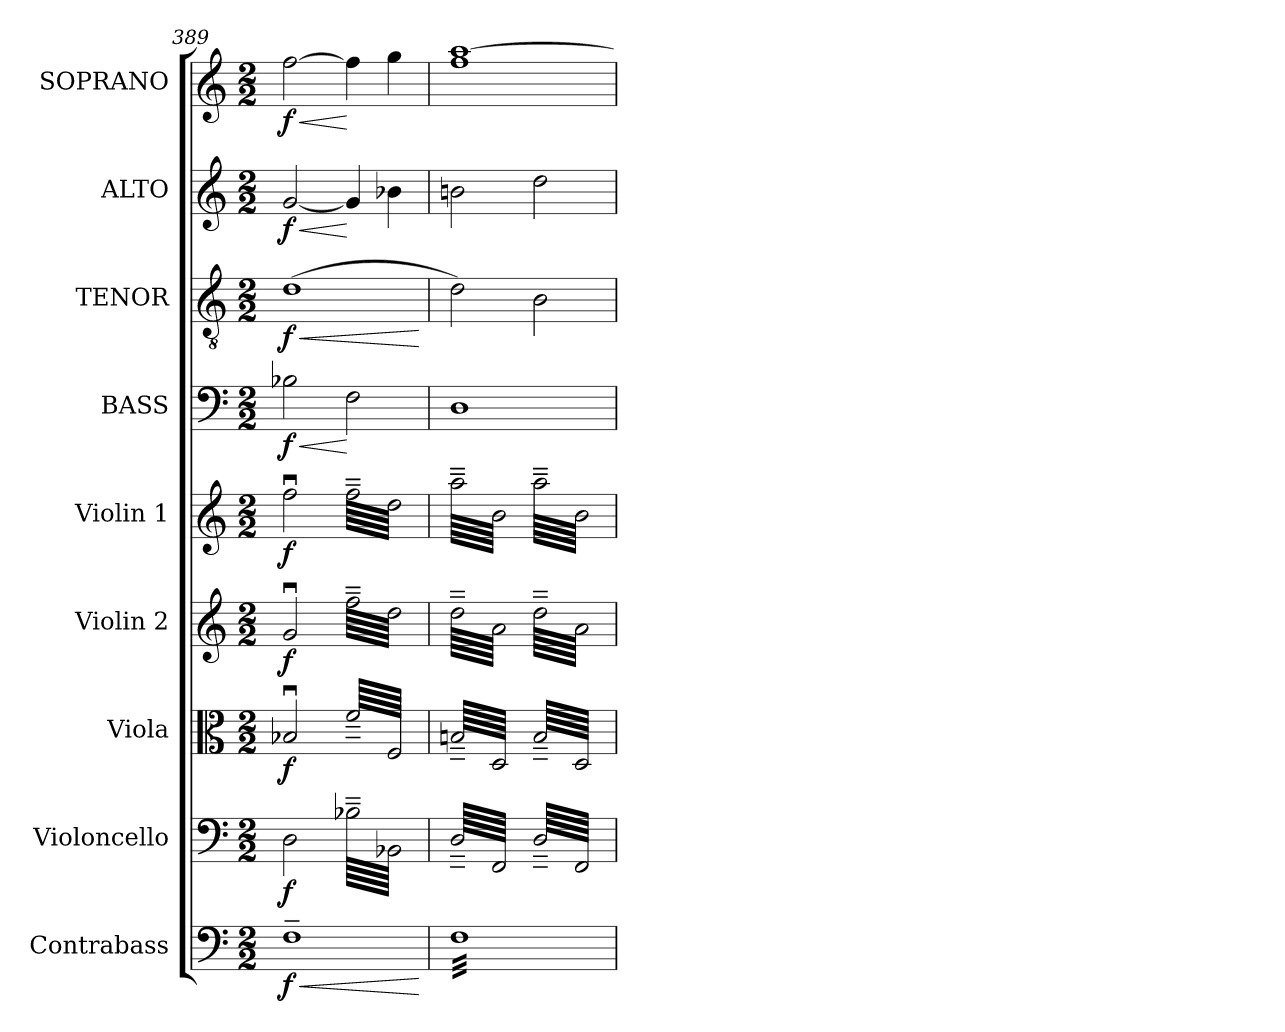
**kern	**dynam	**kern	**dynam	**kern	**dynam	**kern	**dynam	**kern	**dynam	**kern	**dynam	**kern	**dynam	**kern	**dynam	**kern	**dynam
*part9	*part9	*part8	*part8	*part7	*part7	*part6	*part6	*part5	*part5	*part4	*part4	*part3	*part3	*part2	*part2	*part1	*part1
*staff9	*staff9	*staff8	*staff8	*staff7	*staff7	*staff6	*staff6	*staff5	*staff5	*staff4	*staff4	*staff3	*staff3	*staff2	*staff2	*staff1	*staff1
*I"Contrabass	*	*I"Violoncello	*	*I"Viola	*	*I"Violin 2	*	*I"Violin 1	*	*I"BASS	*	*I"TENOR	*	*I"ALTO	*	*I"SOPRANO	*
*I'Cb.	*	*I'Vc.	*	*I'Vla.	*	*I'Vln. 2	*	*I'Vln. 1	*	*I'B.	*	*I'T.	*	*I'A.	*	*I'S.	*
*clefF4	*	*clefF4	*	*clefC3	*	*clefG2	*	*clefG2	*	*clefF4	*	*clefGv2	*	*clefG2	*	*clefG2	*
*ITrd7c12	*	*	*	*	*	*	*	*	*	*	*	*ITrd7c12	*	*	*	*	*
*k[]	*	*k[]	*	*k[]	*	*k[]	*	*k[]	*	*k[]	*	*k[]	*	*k[]	*	*k[]	*
*C:	*	*C:	*	*C:	*	*C:	*	*C:	*	*C:	*	*C:	*	*C:	*	*C:	*
*M2/2	*	*M2/2	*	*M2/2	*	*M2/2	*	*M2/2	*	*M2/2	*	*M2/2	*	*M2/2	*	*M2/2	*
=389	=389	=389	=389	=389	=389	=389	=389	=389	=389	=389	=389	=389	=389	=389	=389	=389	=389
!	!LO:HP:b	!	!	!	!	!	!	!	!	!	!LO:HP:b	!	!LO:HP:b	!	!LO:HP:b	!	!LO:HP:b
*	*	*	*	*^	*	*	*	*	*	*	*	*	*	*	*	*	*
1FF~i	< f	2Di\	f	2B-Xui/	2ryy	f	2gui/	f	2ffui\	f	2B-Xi\	< f	(1Di	< f	[<2gi/	< f	[>2ffi\	< f
*	*	*tremolo	*	*	*	*	*	*	*	*	*	*	*	*	*	*	*	*
*	*	*	*	*tremolo	*	*	*	*	*	*	*	*	*	*	*	*	*	*
*	*	*	*	*	*	*	*tremolo	*	*	*	*	*	*	*	*	*	*	*
*	*	*	*	*	*	*	*	*	*tremolo	*	*	*	*	*	*	*	*	*
.	.	(64B-X~i\LLLL	.	(64f~i/LLLL	2ryy	.	(64ff~i\LLLL	.	(64ff~i\LLLL	.	2Fi\	[	.	.	4gi/]	[	4ffi\]	[
.	.	64BB-Xi\)	.	64Fi/)	.	.	64ddi\)	.	64ddi\)	.	.	.	.	.	.	.	.	.
.	.	64B-X~i\	.	64f~i/	.	.	64ff~i\	.	64ff~i\	.	.	.	.	.	.	.	.	.
.	.	64BB-Xi\)	.	64Fi/)	.	.	64ddi\)	.	64ddi\)	.	.	.	.	.	.	.	.	.
.	.	64B-X~i\	.	64f~i/	.	.	64ff~i\	.	64ff~i\	.	.	.	.	.	.	.	.	.
.	.	64BB-Xi\)	.	64Fi/)	.	.	64ddi\)	.	64ddi\)	.	.	.	.	.	.	.	.	.
.	.	64B-X~i\	.	64f~i/	.	.	64ff~i\	.	64ff~i\	.	.	.	.	.	.	.	.	.
.	.	64BB-Xi\)	.	64Fi/)	.	.	64ddi\)	.	64ddi\)	.	.	.	.	.	.	.	.	.
.	.	64B-X~i\	.	64f~i/	.	.	64ff~i\	.	64ff~i\	.	.	.	.	.	.	.	.	.
.	.	64BB-Xi\)	.	64Fi/)	.	.	64ddi\)	.	64ddi\)	.	.	.	.	.	.	.	.	.
.	.	64B-X~i\	.	64f~i/	.	.	64ff~i\	.	64ff~i\	.	.	.	.	.	.	.	.	.
.	.	64BB-Xi\)	.	64Fi/)	.	.	64ddi\)	.	64ddi\)	.	.	.	.	.	.	.	.	.
.	.	64B-X~i\	.	64f~i/	.	.	64ff~i\	.	64ff~i\	.	.	.	.	.	.	.	.	.
.	.	64BB-Xi\)	.	64Fi/)	.	.	64ddi\)	.	64ddi\)	.	.	.	.	.	.	.	.	.
.	.	64B-X~i\	.	64f~i/	.	.	64ff~i\	.	64ff~i\	.	.	.	.	.	.	.	.	.
.	.	64BB-Xi\)	.	64Fi/)	.	.	64ddi\)	.	64ddi\)	.	.	.	.	.	.	.	.	.
.	.	64B-X~i\	.	64f~i/	.	.	64ff~i\	.	64ff~i\	.	.	.	.	.	4b-Xi\	.	4ggi\	.
.	.	64BB-Xi\)	.	64Fi/)	.	.	64ddi\)	.	64ddi\)	.	.	.	.	.	.	.	.	.
.	.	64B-X~i\	.	64f~i/	.	.	64ff~i\	.	64ff~i\	.	.	.	.	.	.	.	.	.
.	.	64BB-Xi\)	.	64Fi/)	.	.	64ddi\)	.	64ddi\)	.	.	.	.	.	.	.	.	.
.	.	64B-X~i\	.	64f~i/	.	.	64ff~i\	.	64ff~i\	.	.	.	.	.	.	.	.	.
.	.	64BB-Xi\)	.	64Fi/)	.	.	64ddi\)	.	64ddi\)	.	.	.	.	.	.	.	.	.
.	.	64B-X~i\	.	64f~i/	.	.	64ff~i\	.	64ff~i\	.	.	.	.	.	.	.	.	.
.	.	64BB-Xi\)	.	64Fi/)	.	.	64ddi\)	.	64ddi\)	.	.	.	.	.	.	.	.	.
.	.	64B-X~i\	.	64f~i/	.	.	64ff~i\	.	64ff~i\	.	.	.	.	.	.	.	.	.
.	.	64BB-Xi\)	.	64Fi/)	.	.	64ddi\)	.	64ddi\)	.	.	.	.	.	.	.	.	.
.	.	64B-X~i\	.	64f~i/	.	.	64ff~i\	.	64ff~i\	.	.	.	.	.	.	.	.	.
.	.	64BB-Xi\)	.	64Fi/)	.	.	64ddi\)	.	64ddi\)	.	.	.	.	.	.	.	.	.
.	.	64B-X~i\	.	64f~i/	.	.	64ff~i\	.	64ff~i\	.	.	.	.	.	.	.	.	.
.	.	64BB-Xi\)	.	64Fi/)	.	.	64ddi\)	.	64ddi\)	.	.	.	.	.	.	.	.	.
.	.	64B-X~i\	.	64f~i/	.	.	64ff~i\	.	64ff~i\	.	.	.	.	.	.	.	.	.
.	.	64BB-Xi\)JJJJ	.	64Fi/)JJJJ	.	.	64ddi\)JJJJ	.	64ddi\)JJJJ	.	.	.	.	.	.	.	.	.
*	*	*	*	*v	*v	*	*	*	*	*	*	*	*	*	*	*	*	*
.	[	.	.	.	.	.	.	.	.	.	.	.	[	.	.	.	.
=390	=390	=390	=390	=390	=390	=390	=390	=390	=390	=390	=390	=390	=390	=390	=390	=390	=390
*tremolo	*	*	*	*	*	*	*	*	*	*	*	*	*	*	*	*	*
32FFiLLL	.	(64D~i/LLLL	.	(64Bn~i/LLLL	.	(64dd~i\LLLL	.	(64aa~i\LLLL	.	1Di	.	2Di\)	.	2bni\	.	1ffi [>1aai	.
.	.	64FFi/)	.	64Di/)	.	64ai\)	.	64bi\)	.	.	.	.	.	.	.	.	.
32FFi	.	64D~i/	.	64Bn~i/	.	64dd~i\	.	64aa~i\	.	.	.	.	.	.	.	.	.
.	.	64FFi/)	.	64Di/)	.	64ai\)	.	64bi\)	.	.	.	.	.	.	.	.	.
32FFi	.	64D~i/	.	64Bn~i/	.	64dd~i\	.	64aa~i\	.	.	.	.	.	.	.	.	.
.	.	64FFi/)	.	64Di/)	.	64ai\)	.	64bi\)	.	.	.	.	.	.	.	.	.
32FFi	.	64D~i/	.	64Bn~i/	.	64dd~i\	.	64aa~i\	.	.	.	.	.	.	.	.	.
.	.	64FFi/)	.	64Di/)	.	64ai\)	.	64bi\)	.	.	.	.	.	.	.	.	.
32FFi	.	64D~i/	.	64Bn~i/	.	64dd~i\	.	64aa~i\	.	.	.	.	.	.	.	.	.
.	.	64FFi/)	.	64Di/)	.	64ai\)	.	64bi\)	.	.	.	.	.	.	.	.	.
32FFi	.	64D~i/	.	64Bn~i/	.	64dd~i\	.	64aa~i\	.	.	.	.	.	.	.	.	.
.	.	64FFi/)	.	64Di/)	.	64ai\)	.	64bi\)	.	.	.	.	.	.	.	.	.
32FFi	.	64D~i/	.	64Bn~i/	.	64dd~i\	.	64aa~i\	.	.	.	.	.	.	.	.	.
.	.	64FFi/)	.	64Di/)	.	64ai\)	.	64bi\)	.	.	.	.	.	.	.	.	.
32FFi	.	64D~i/	.	64Bn~i/	.	64dd~i\	.	64aa~i\	.	.	.	.	.	.	.	.	.
.	.	64FFi/)	.	64Di/)	.	64ai\)	.	64bi\)	.	.	.	.	.	.	.	.	.
32FFi	.	64D~i/	.	64Bn~i/	.	64dd~i\	.	64aa~i\	.	.	.	.	.	.	.	.	.
.	.	64FFi/)	.	64Di/)	.	64ai\)	.	64bi\)	.	.	.	.	.	.	.	.	.
32FFi	.	64D~i/	.	64Bn~i/	.	64dd~i\	.	64aa~i\	.	.	.	.	.	.	.	.	.
.	.	64FFi/)	.	64Di/)	.	64ai\)	.	64bi\)	.	.	.	.	.	.	.	.	.
32FFi	.	64D~i/	.	64Bn~i/	.	64dd~i\	.	64aa~i\	.	.	.	.	.	.	.	.	.
.	.	64FFi/)	.	64Di/)	.	64ai\)	.	64bi\)	.	.	.	.	.	.	.	.	.
32FFi	.	64D~i/	.	64Bn~i/	.	64dd~i\	.	64aa~i\	.	.	.	.	.	.	.	.	.
.	.	64FFi/)	.	64Di/)	.	64ai\)	.	64bi\)	.	.	.	.	.	.	.	.	.
32FFi	.	64D~i/	.	64Bn~i/	.	64dd~i\	.	64aa~i\	.	.	.	.	.	.	.	.	.
.	.	64FFi/)	.	64Di/)	.	64ai\)	.	64bi\)	.	.	.	.	.	.	.	.	.
32FFi	.	64D~i/	.	64Bn~i/	.	64dd~i\	.	64aa~i\	.	.	.	.	.	.	.	.	.
.	.	64FFi/)	.	64Di/)	.	64ai\)	.	64bi\)	.	.	.	.	.	.	.	.	.
32FFi	.	64D~i/	.	64Bn~i/	.	64dd~i\	.	64aa~i\	.	.	.	.	.	.	.	.	.
.	.	64FFi/)	.	64Di/)	.	64ai\)	.	64bi\)	.	.	.	.	.	.	.	.	.
32FFi	.	64D~i/	.	64Bn~i/	.	64dd~i\	.	64aa~i\	.	.	.	.	.	.	.	.	.
.	.	64FFi/)JJJJ	.	64Di/)JJJJ	.	64ai\)JJJJ	.	64bi\)JJJJ	.	.	.	.	.	.	.	.	.
32FFi	.	(64D~i/LLLL	.	(64B~i/LLLL	.	(64dd~i\LLLL	.	(64aa~i\LLLL	.	.	.	2BBi\	.	2ddi\	.	.	.
.	.	64FFi/)	.	64Di/)	.	64ai\)	.	64bi\)	.	.	.	.	.	.	.	.	.
32FFi	.	64D~i/	.	64B~i/	.	64dd~i\	.	64aa~i\	.	.	.	.	.	.	.	.	.
.	.	64FFi/)	.	64Di/)	.	64ai\)	.	64bi\)	.	.	.	.	.	.	.	.	.
32FFi	.	64D~i/	.	64B~i/	.	64dd~i\	.	64aa~i\	.	.	.	.	.	.	.	.	.
.	.	64FFi/)	.	64Di/)	.	64ai\)	.	64bi\)	.	.	.	.	.	.	.	.	.
32FFi	.	64D~i/	.	64B~i/	.	64dd~i\	.	64aa~i\	.	.	.	.	.	.	.	.	.
.	.	64FFi/)	.	64Di/)	.	64ai\)	.	64bi\)	.	.	.	.	.	.	.	.	.
32FFi	.	64D~i/	.	64B~i/	.	64dd~i\	.	64aa~i\	.	.	.	.	.	.	.	.	.
.	.	64FFi/)	.	64Di/)	.	64ai\)	.	64bi\)	.	.	.	.	.	.	.	.	.
32FFi	.	64D~i/	.	64B~i/	.	64dd~i\	.	64aa~i\	.	.	.	.	.	.	.	.	.
.	.	64FFi/)	.	64Di/)	.	64ai\)	.	64bi\)	.	.	.	.	.	.	.	.	.
32FFi	.	64D~i/	.	64B~i/	.	64dd~i\	.	64aa~i\	.	.	.	.	.	.	.	.	.
.	.	64FFi/)	.	64Di/)	.	64ai\)	.	64bi\)	.	.	.	.	.	.	.	.	.
32FFi	.	64D~i/	.	64B~i/	.	64dd~i\	.	64aa~i\	.	.	.	.	.	.	.	.	.
.	.	64FFi/)	.	64Di/)	.	64ai\)	.	64bi\)	.	.	.	.	.	.	.	.	.
32FFi	.	64D~i/	.	64B~i/	.	64dd~i\	.	64aa~i\	.	.	.	.	.	.	.	.	.
.	.	64FFi/)	.	64Di/)	.	64ai\)	.	64bi\)	.	.	.	.	.	.	.	.	.
32FFi	.	64D~i/	.	64B~i/	.	64dd~i\	.	64aa~i\	.	.	.	.	.	.	.	.	.
.	.	64FFi/)	.	64Di/)	.	64ai\)	.	64bi\)	.	.	.	.	.	.	.	.	.
32FFi	.	64D~i/	.	64B~i/	.	64dd~i\	.	64aa~i\	.	.	.	.	.	.	.	.	.
.	.	64FFi/)	.	64Di/)	.	64ai\)	.	64bi\)	.	.	.	.	.	.	.	.	.
32FFi	.	64D~i/	.	64B~i/	.	64dd~i\	.	64aa~i\	.	.	.	.	.	.	.	.	.
.	.	64FFi/)	.	64Di/)	.	64ai\)	.	64bi\)	.	.	.	.	.	.	.	.	.
32FFi	.	64D~i/	.	64B~i/	.	64dd~i\	.	64aa~i\	.	.	.	.	.	.	.	.	.
.	.	64FFi/)	.	64Di/)	.	64ai\)	.	64bi\)	.	.	.	.	.	.	.	.	.
32FFi	.	64D~i/	.	64B~i/	.	64dd~i\	.	64aa~i\	.	.	.	.	.	.	.	.	.
.	.	64FFi/)	.	64Di/)	.	64ai\)	.	64bi\)	.	.	.	.	.	.	.	.	.
32FFi	.	64D~i/	.	64B~i/	.	64dd~i\	.	64aa~i\	.	.	.	.	.	.	.	.	.
.	.	64FFi/)	.	64Di/)	.	64ai\)	.	64bi\)	.	.	.	.	.	.	.	.	.
32FFiJJJ	.	64D~i/	.	64B~i/	.	64dd~i\	.	64aa~i\	.	.	.	.	.	.	.	.	.
*Xtremolo	*	*	*	*	*	*	*	*	*	*	*	*	*	*	*	*	*
.	.	64FFi/)JJJJ	.	64Di/)JJJJ	.	64ai\)JJJJ	.	64bi\)JJJJ	.	.	.	.	.	.	.	.	.
*	*	*	*	*	*	*	*	*Xtremolo	*	*	*	*	*	*	*	*	*
*	*	*	*	*	*	*Xtremolo	*	*	*	*	*	*	*	*	*	*	*
*	*	*	*	*Xtremolo	*	*	*	*	*	*	*	*	*	*	*	*	*
*	*	*Xtremolo	*	*	*	*	*	*	*	*	*	*	*	*	*	*	*
.	.	.	.	.	.	.	.	.	.	.	.	.	.	.	.	.	.
.	.	.	.	.	.	.	.	.	.	.	.	.	.	.	.	.	.
.	.	.	.	.	.	.	.	.	.	.	.	.	.	.	.	.	.
.	.	.	.	.	.	.	.	.	.	.	.	.	.	.	.	.	.
.	.	.	.	.	.	.	.	.	.	.	.	.	.	.	.	.	.
.	.	.	.	.	.	.	.	.	.	.	.	.	.	.	.	.	.
.	.	.	.	.	.	.	.	.	.	.	.	.	.	.	.	.	.
.	.	.	.	.	.	.	.	.	.	.	.	.	.	.	.	.	.
.	.	.	.	.	.	.	.	.	.	.	.	.	.	.	.	.	.
.	.	.	.	.	.	.	.	.	.	.	.	.	.	.	.	.	.
.	.	.	.	.	.	.	.	.	.	.	.	.	.	.	.	.	.
.	.	.	.	.	.	.	.	.	.	.	.	.	.	.	.	.	.
.	.	.	.	.	.	.	.	.	.	.	.	.	.	.	.	.	.
.	.	.	.	.	.	.	.	.	.	.	.	.	.	.	.	.	.
.	.	.	.	.	.	.	.	.	.	.	.	.	.	.	.	.	.
.	.	.	.	.	.	.	.	.	.	.	.	.	.	.	.	.	.
=	=	=	=	=	=	=	=	=	=	=	=	=	=	=	=	=	=
*-	*-	*-	*-	*-	*-	*-	*-	*-	*-	*-	*-	*-	*-	*-	*-	*-	*-
